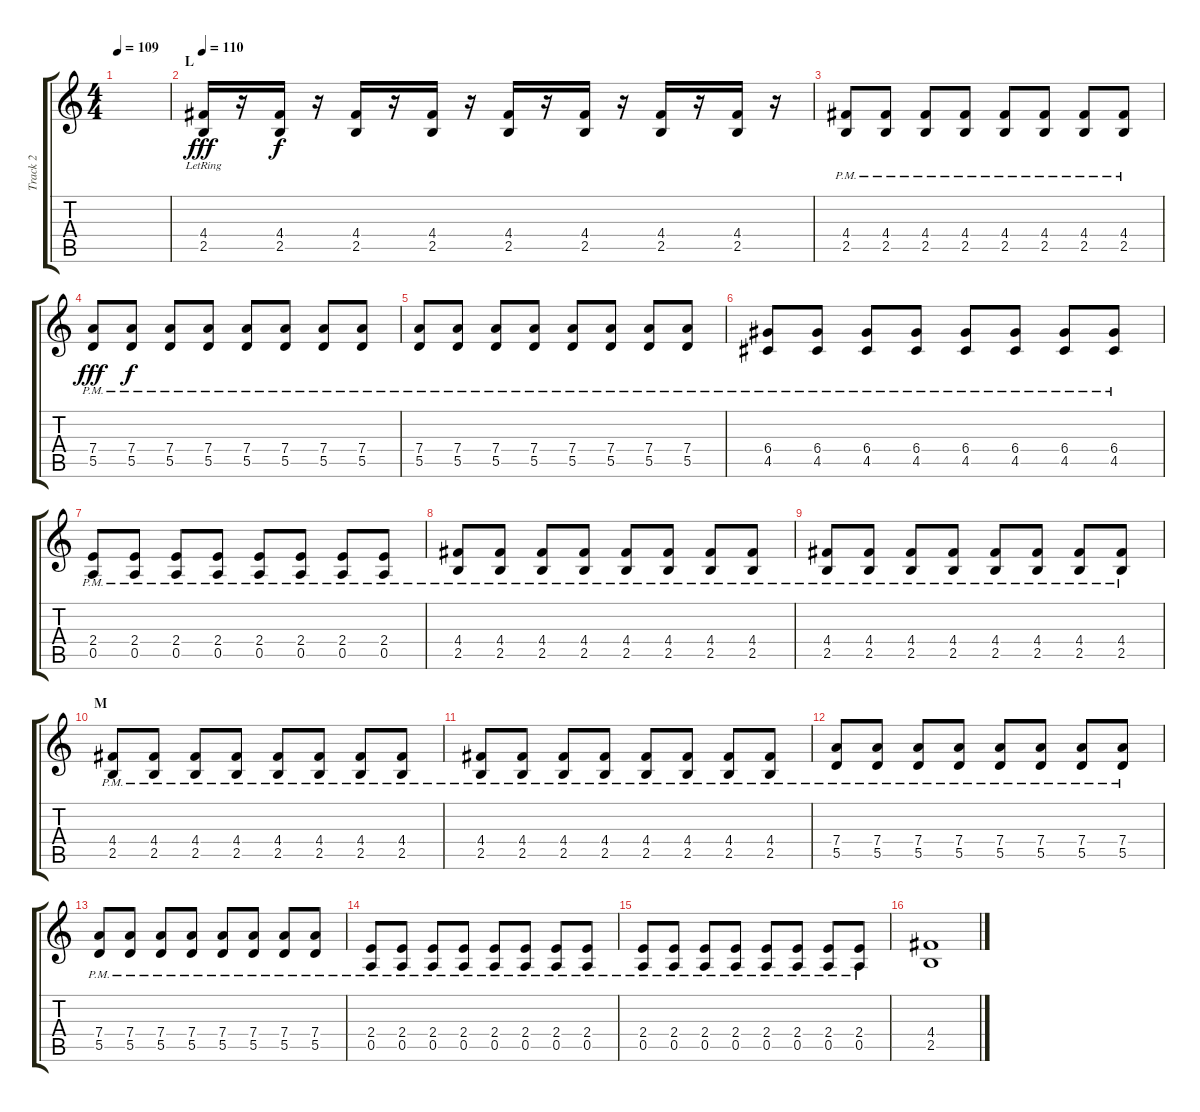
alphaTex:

\track ("Track 2" "Track 2") {instrument distortionguitar}
\staff {score tabs}
\tuning (E4 B3 G3 D3 A2 E2) {hide}
\ts (4 4)
\tempo 109
\clef g2
\ks c
|
\section ("" "L")
\tempo 110
(4.4{lr} 2.5{lr}).16{dy fff} r.16 (4.4 2.5).16{dy f} r.16 (4.4 2.5).16 r.16 (4.4 2.5).16 r.16 (4.4 2.5).16 r.16 (4.4 2.5).16 r.16 (4.4 2.5).16 r.16 (4.4 2.5).16 r.16 |
(4.4{pm} 2.5{pm}).8 (4.4{pm} 2.5{pm}).8 (4.4{pm} 2.5{pm}).8 (4.4{pm} 2.5{pm}).8 (4.4{pm} 2.5{pm}).8 (4.4{pm} 2.5{pm}).8 (4.4{pm} 2.5{pm}).8 (4.4{pm} 2.5{pm}).8 |
(7.4{pm} 5.5{pm}).8{dy fff} (7.4{pm} 5.5{pm}).8{dy f} (7.4{pm} 5.5{pm}).8 (7.4{pm} 5.5{pm}).8 (7.4{pm} 5.5{pm}).8 (7.4{pm} 5.5{pm}).8 (7.4{pm} 5.5{pm}).8 (7.4{pm} 5.5{pm}).8 |
(7.4{pm} 5.5{pm}).8 (7.4{pm} 5.5{pm}).8 (7.4{pm} 5.5{pm}).8 (7.4{pm} 5.5{pm}).8 (7.4{pm} 5.5{pm}).8 (7.4{pm} 5.5{pm}).8 (7.4{pm} 5.5{pm}).8 (7.4{pm} 5.5{pm}).8 |
(6.4{pm} 4.5{pm}).8 (6.4{pm} 4.5{pm}).8 (6.4{pm} 4.5{pm}).8 (6.4{pm} 4.5{pm}).8 (6.4{pm} 4.5{pm}).8 (6.4{pm} 4.5{pm}).8 (6.4{pm} 4.5{pm}).8 (6.4{pm} 4.5{pm}).8 |
(2.4{pm} 0.5{pm}).8 (2.4{pm} 0.5{pm}).8 (2.4{pm} 0.5{pm}).8 (2.4{pm} 0.5{pm}).8 (2.4{pm} 0.5{pm}).8 (2.4{pm} 0.5{pm}).8 (2.4{pm} 0.5{pm}).8 (2.4{pm} 0.5{pm}).8 |
(4.4{pm} 2.5{pm}).8 (4.4{pm} 2.5{pm}).8 (4.4{pm} 2.5{pm}).8 (4.4{pm} 2.5{pm}).8 (4.4{pm} 2.5{pm}).8 (4.4{pm} 2.5{pm}).8 (4.4{pm} 2.5{pm}).8 (4.4{pm} 2.5{pm}).8 |
(4.4{pm} 2.5{pm}).8 (4.4{pm} 2.5{pm}).8 (4.4{pm} 2.5{pm}).8 (4.4{pm} 2.5{pm}).8 (4.4{pm} 2.5{pm}).8 (4.4{pm} 2.5{pm}).8 (4.4{pm} 2.5{pm}).8 (4.4{pm} 2.5{pm}).8 |
\section ("" "M")
(4.4{pm} 2.5{pm}).8 (4.4{pm} 2.5{pm}).8 (4.4{pm} 2.5{pm}).8 (4.4{pm} 2.5{pm}).8 (4.4{pm} 2.5{pm}).8 (4.4{pm} 2.5{pm}).8 (4.4{pm} 2.5{pm}).8 (4.4{pm} 2.5{pm}).8 |
(4.4{pm} 2.5{pm}).8 (4.4{pm} 2.5{pm}).8 (4.4{pm} 2.5{pm}).8 (4.4{pm} 2.5{pm}).8 (4.4{pm} 2.5{pm}).8 (4.4{pm} 2.5{pm}).8 (4.4{pm} 2.5{pm}).8 (4.4{pm} 2.5{pm}).8 |
(7.4{pm} 5.5{pm}).8 (7.4{pm} 5.5{pm}).8 (7.4{pm} 5.5{pm}).8 (7.4{pm} 5.5{pm}).8 (7.4{pm} 5.5{pm}).8 (7.4{pm} 5.5{pm}).8 (7.4{pm} 5.5{pm}).8 (7.4{pm} 5.5{pm}).8 |
(7.4{pm} 5.5{pm}).8 (7.4{pm} 5.5{pm}).8 (7.4{pm} 5.5{pm}).8 (7.4{pm} 5.5{pm}).8 (7.4{pm} 5.5{pm}).8 (7.4{pm} 5.5{pm}).8 (7.4{pm} 5.5{pm}).8 (7.4{pm} 5.5{pm}).8 |
(2.4{pm} 0.5{pm}).8 (2.4{pm} 0.5{pm}).8 (2.4{pm} 0.5{pm}).8 (2.4{pm} 0.5{pm}).8 (2.4{pm} 0.5{pm}).8 (2.4{pm} 0.5{pm}).8 (2.4{pm} 0.5{pm}).8 (2.4{pm} 0.5{pm}).8 |
(2.4{pm} 0.5{pm}).8 (2.4{pm} 0.5{pm}).8 (2.4{pm} 0.5{pm}).8 (2.4{pm} 0.5{pm}).8 (2.4{pm} 0.5{pm}).8 (2.4{pm} 0.5{pm}).8 (2.4{pm} 0.5{pm}).8 (2.4{pm} 0.5{pm}).8 |
(4.4 2.5).1
